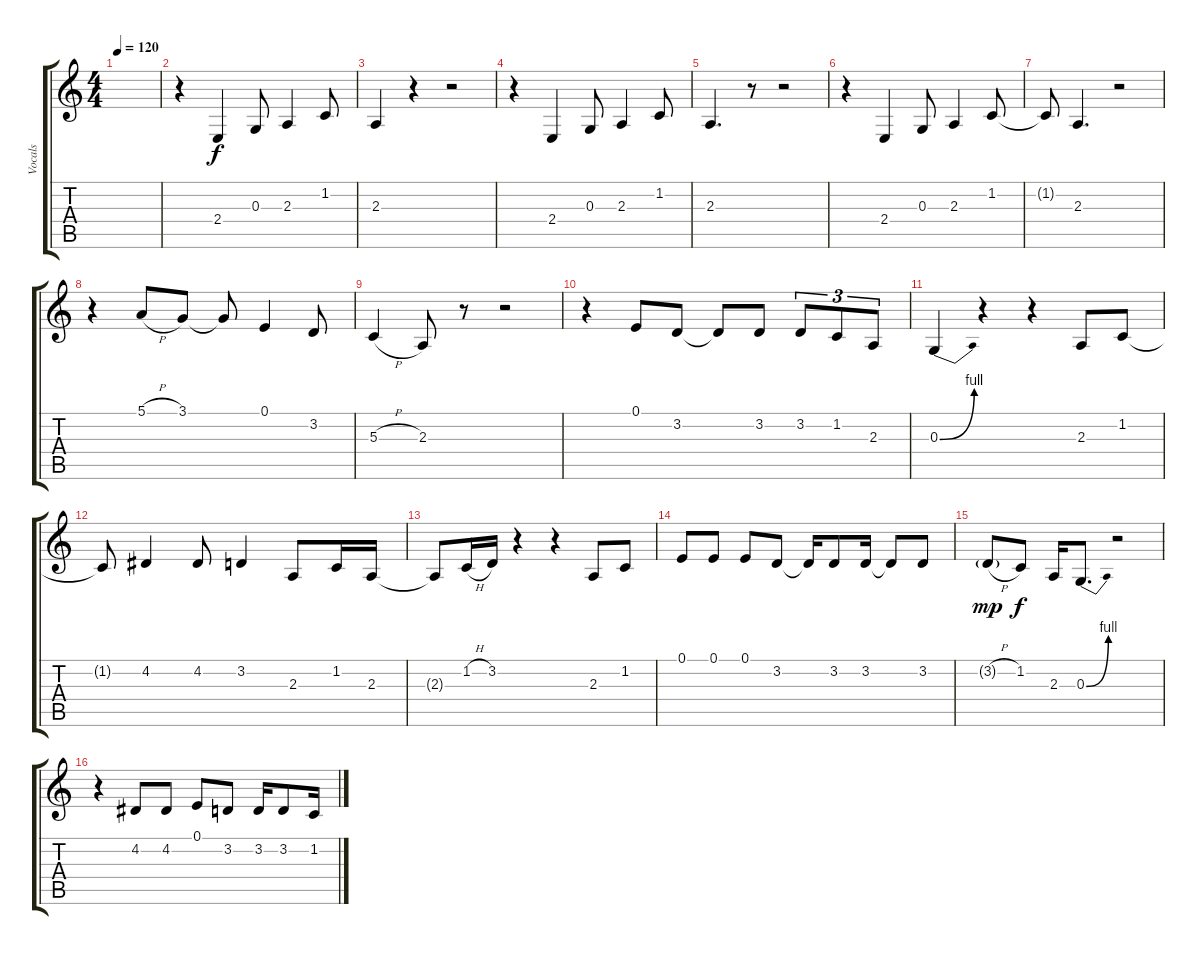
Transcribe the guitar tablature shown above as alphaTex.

\track ("Vocals" "Vocals") {instrument sopranosax}
\staff {score tabs}
\tuning (E4 B3 G3 D3 A2 E2) {hide}
\ts (4 4)
\tempo 120
\clef g2
\ks c
|
r.4 2.4.4 0.3.8 2.3.4 1.2.8 |
2.3.4 r.4 r.2 |
r.4 2.4.4 0.3.8 2.3.4 1.2.8 |
2.3.4{d} r.8 r.2 |
r.4 2.4.4 0.3.8 2.3.4 1.2.8 |
1.2{t}.8 2.3.4{d} r.2 |
r.4 5.1{h}.8 3.1.8 3.1{t}.8 0.1.4 3.2.8 |
5.3{h}.4 2.3.8 r.8 r.2 |
r.4 0.1.8 3.2.8 3.2{t}.8 3.2.8 3.2.8{tu (3 2)} 1.2.8{tu (3 2)} 2.3.8{tu (3 2)} |
0.3{be (bend 0 0 60 4)}.4 r.4 r.4 2.3.8 1.2.8 |
1.2{t}.8 4.2.4 4.2.8 3.2.4 2.3.8 1.2.16 2.3.16 |
2.3{t}.8 1.2{h}.16 3.2.16 r.4 r.4 2.3.8 1.2.8 |
0.1.8 0.1.8 0.1.8 3.2.8 3.2{t}.16 3.2.8 3.2.16 3.2{t}.8 3.2.8 |
3.2{h g}.8{dy mp} 1.2.8{dy f} 2.3.16 0.3{be (bend 0 0 60 4)}.8{d} r.2 |
r.4 4.2.8 4.2.8 0.1.8 3.2.8 3.2.16 3.2.8 1.2.16
